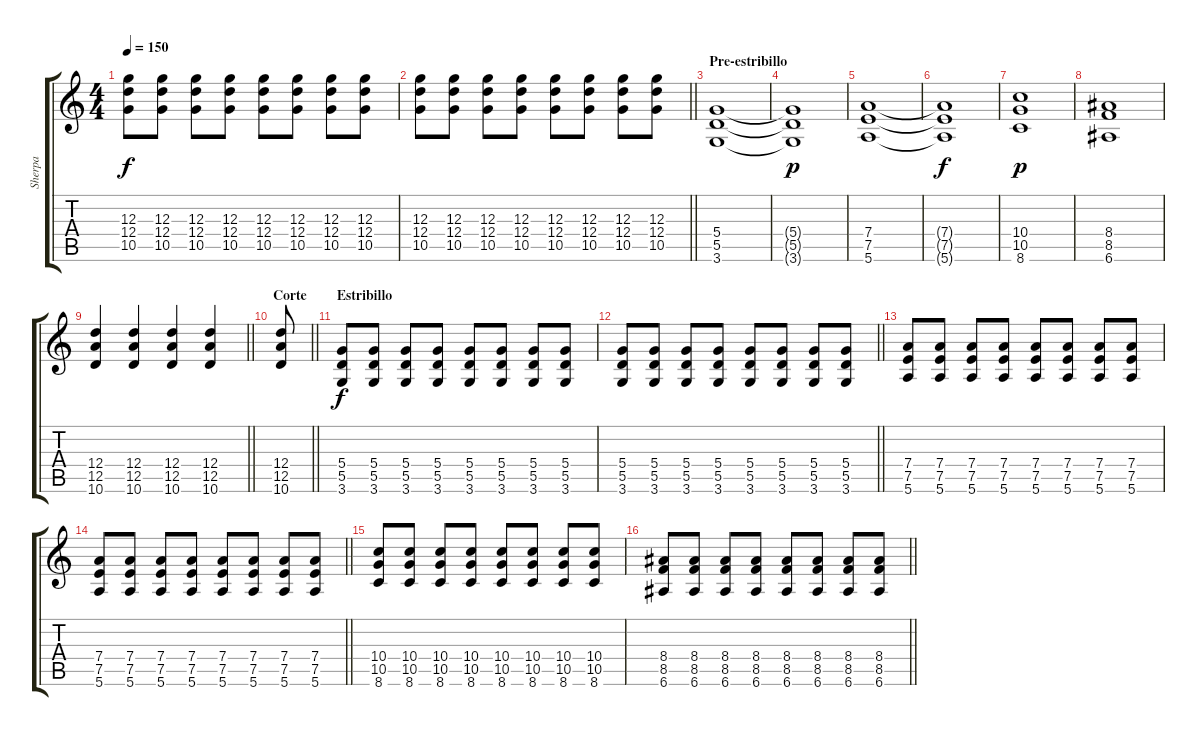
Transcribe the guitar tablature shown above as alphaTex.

\track ("Sherpa" "Sherpa") {instrument distortionguitar}
\staff {score tabs}
\tuning (E4 B3 G3 D3 A2 E2) {hide}
\ts (4 4)
\tempo 150
\clef g2
\ks c
(12.3 12.4 10.5).8{dy f} (12.3 12.4 10.5).8 (12.3 12.4 10.5).8 (12.3 12.4 10.5).8 (12.3 12.4 10.5).8 (12.3 12.4 10.5).8 (12.3 12.4 10.5).8 (12.3 12.4 10.5).8 |
\barLineRight lightlight
(12.3 12.4 10.5).8 (12.3 12.4 10.5).8 (12.3 12.4 10.5).8 (12.3 12.4 10.5).8 (12.3 12.4 10.5).8 (12.3 12.4 10.5).8 (12.3 12.4 10.5).8 (12.3 12.4 10.5).8 |
\section ("" "Pre-estribillo")
(5.4 5.5 3.6).1 |
(5.4{t} 5.5{t} 3.6{t}).1{dy p} |
(7.4 7.5 5.6).1 |
(7.4{t} 7.5{t} 5.6{t}).1{dy f} |
(10.4 10.5 8.6).1{dy p} |
(8.4 8.5 6.6).1 |
\barLineRight lightlight
(12.4 12.5 10.6).4 (12.4 12.5 10.6).4 (12.4 12.5 10.6).4 (12.4 12.5 10.6).4 |
\section ("" "Corte")
\barLineRight lightlight
(12.4 12.5 10.6).8 |
\section ("" "Estribillo ")
(5.4 5.5 3.6).8{dy f} (5.4 5.5 3.6).8 (5.4 5.5 3.6).8 (5.4 5.5 3.6).8 (5.4 5.5 3.6).8 (5.4 5.5 3.6).8 (5.4 5.5 3.6).8 (5.4 5.5 3.6).8 |
\barLineRight lightlight
(5.4 5.5 3.6).8 (5.4 5.5 3.6).8 (5.4 5.5 3.6).8 (5.4 5.5 3.6).8 (5.4 5.5 3.6).8 (5.4 5.5 3.6).8 (5.4 5.5 3.6).8 (5.4 5.5 3.6).8 |
(7.4 7.5 5.6).8 (7.4 7.5 5.6).8 (7.4 7.5 5.6).8 (7.4 7.5 5.6).8 (7.4 7.5 5.6).8 (7.4 7.5 5.6).8 (7.4 7.5 5.6).8 (7.4 7.5 5.6).8 |
\barLineRight lightlight
(7.4 7.5 5.6).8 (7.4 7.5 5.6).8 (7.4 7.5 5.6).8 (7.4 7.5 5.6).8 (7.4 7.5 5.6).8 (7.4 7.5 5.6).8 (7.4 7.5 5.6).8 (7.4 7.5 5.6).8 |
(10.4 10.5 8.6).8 (10.4 10.5 8.6).8 (10.4 10.5 8.6).8 (10.4 10.5 8.6).8 (10.4 10.5 8.6).8 (10.4 10.5 8.6).8 (10.4 10.5 8.6).8 (10.4 10.5 8.6).8 |
\barLineRight lightlight
(8.4 8.5 6.6).8 (8.4 8.5 6.6).8 (8.4 8.5 6.6).8 (8.4 8.5 6.6).8 (8.4 8.5 6.6).8 (8.4 8.5 6.6).8 (8.4 8.5 6.6).8 (8.4 8.5 6.6).8
